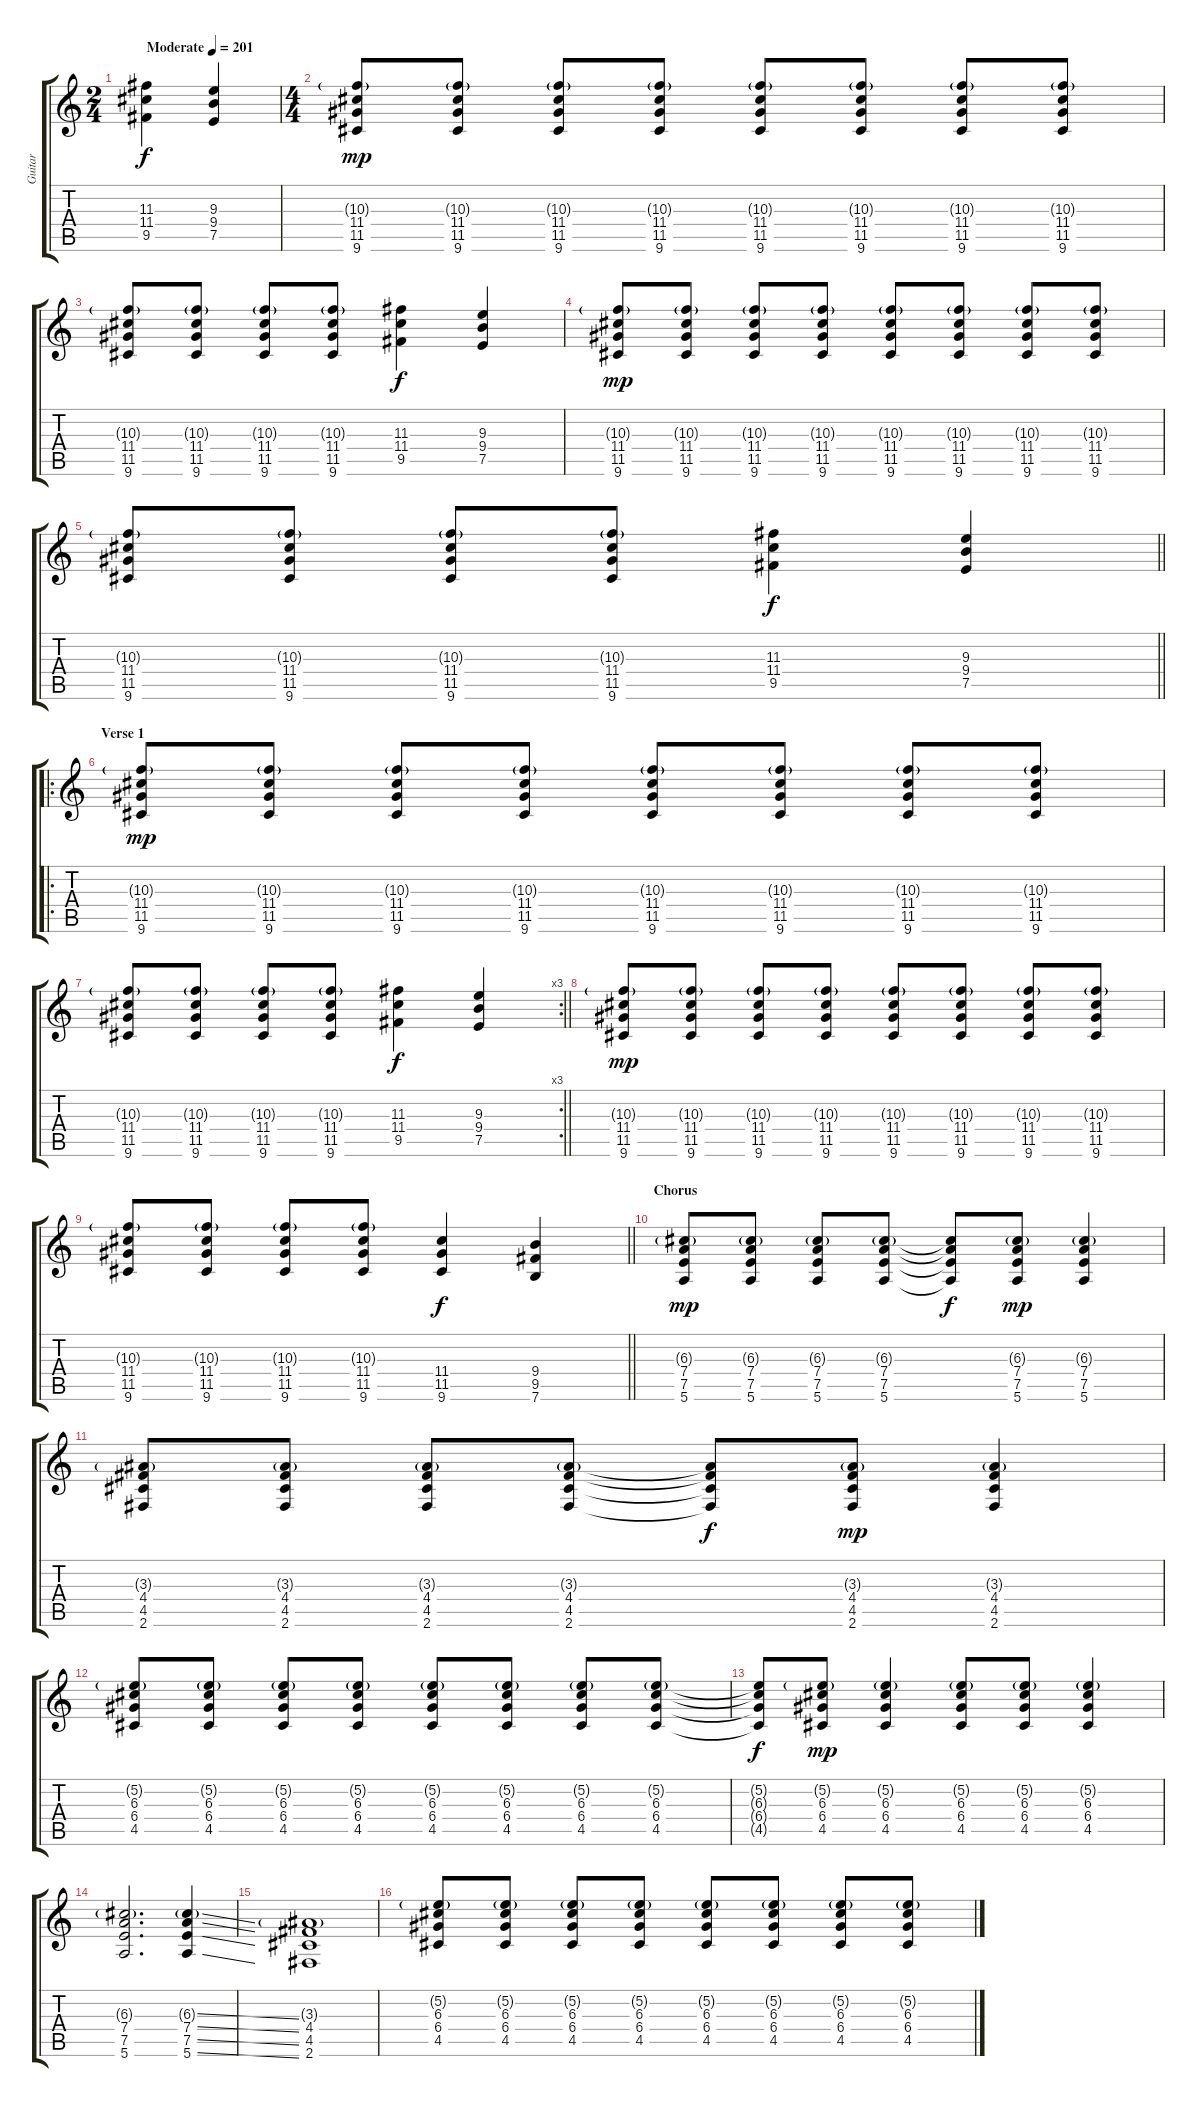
\track ("Guitar" "Guitar") {instrument distortionguitar}
\staff {score tabs}
\tuning (E4 B3 G3 D3 A2 E2) {hide}
\ts (2 4)
\tempo (201 "Moderate")
\clef g2
\ks c
(11.3 11.4 9.5).4{dy f instrument distortionguitar} (9.3 9.4 7.5).4 |
\ts (4 4)
(10.3{g} 11.4 11.5 9.6).8{dy mp} (10.3{g} 11.4 11.5 9.6).8 (10.3{g} 11.4 11.5 9.6).8 (10.3{g} 11.4 11.5 9.6).8 (10.3{g} 11.4 11.5 9.6).8 (10.3{g} 11.4 11.5 9.6).8 (10.3{g} 11.4 11.5 9.6).8 (10.3{g} 11.4 11.5 9.6).8 |
(10.3{g} 11.4 11.5 9.6).8 (10.3{g} 11.4 11.5 9.6).8 (10.3{g} 11.4 11.5 9.6).8 (10.3{g} 11.4 11.5 9.6).8 (11.3 11.4 9.5).4{dy f} (9.3 9.4 7.5).4 |
(10.3{g} 11.4 11.5 9.6).8{dy mp} (10.3{g} 11.4 11.5 9.6).8 (10.3{g} 11.4 11.5 9.6).8 (10.3{g} 11.4 11.5 9.6).8 (10.3{g} 11.4 11.5 9.6).8 (10.3{g} 11.4 11.5 9.6).8 (10.3{g} 11.4 11.5 9.6).8 (10.3{g} 11.4 11.5 9.6).8 |
\barLineRight lightlight
(10.3{g} 11.4 11.5 9.6).8 (10.3{g} 11.4 11.5 9.6).8 (10.3{g} 11.4 11.5 9.6).8 (10.3{g} 11.4 11.5 9.6).8 (11.3 11.4 9.5).4{dy f} (9.3 9.4 7.5).4 |
\ro
\section ("" "Verse 1")
(10.3{g} 11.4 11.5 9.6).8{dy mp} (10.3{g} 11.4 11.5 9.6).8 (10.3{g} 11.4 11.5 9.6).8 (10.3{g} 11.4 11.5 9.6).8 (10.3{g} 11.4 11.5 9.6).8 (10.3{g} 11.4 11.5 9.6).8 (10.3{g} 11.4 11.5 9.6).8 (10.3{g} 11.4 11.5 9.6).8 |
\rc 3
\barLineRight lightlight
(10.3{g} 11.4 11.5 9.6).8 (10.3{g} 11.4 11.5 9.6).8 (10.3{g} 11.4 11.5 9.6).8 (10.3{g} 11.4 11.5 9.6).8 (11.3 11.4 9.5).4{dy f} (9.3 9.4 7.5).4 |
(10.3{g} 11.4 11.5 9.6).8{dy mp} (10.3{g} 11.4 11.5 9.6).8 (10.3{g} 11.4 11.5 9.6).8 (10.3{g} 11.4 11.5 9.6).8 (10.3{g} 11.4 11.5 9.6).8 (10.3{g} 11.4 11.5 9.6).8 (10.3{g} 11.4 11.5 9.6).8 (10.3{g} 11.4 11.5 9.6).8 |
\barLineRight lightlight
(10.3{g} 11.4 11.5 9.6).8 (10.3{g} 11.4 11.5 9.6).8 (10.3{g} 11.4 11.5 9.6).8 (10.3{g} 11.4 11.5 9.6).8 (11.4 11.5 9.6).4{dy f} (9.4 9.5 7.6).4 |
\section ("" "Chorus")
(6.3{g} 7.4 7.5 5.6).8{dy mp} (6.3{g} 7.4 7.5 5.6).8 (6.3{g} 7.4 7.5 5.6).8 (6.3{g} 7.4 7.5 5.6).8 (6.3{t} 7.4{t} 7.5{t} 5.6{t}).8{dy f} (6.3{g} 7.4 7.5 5.6).8{dy mp} (6.3{g} 7.4 7.5 5.6).4 |
(3.3{g} 4.4 4.5 2.6).8 (3.3{g} 4.4 4.5 2.6).8 (3.3{g} 4.4 4.5 2.6).8 (3.3{g} 4.4 4.5 2.6).8 (3.3{t} 4.4{t} 4.5{t} 2.6{t}).8{dy f} (3.3{g} 4.4 4.5 2.6).8{dy mp} (3.3{g} 4.4 4.5 2.6).4 |
(5.2{g} 6.3 6.4 4.5).8 (5.2{g} 6.3 6.4 4.5).8 (5.2{g} 6.3 6.4 4.5).8 (5.2{g} 6.3 6.4 4.5).8 (5.2{g} 6.3 6.4 4.5).8 (5.2{g} 6.3 6.4 4.5).8 (5.2{g} 6.3 6.4 4.5).8 (5.2{g} 6.3 6.4 4.5).8 |
(5.2{t} 6.3{t} 6.4{t} 4.5{t}).8{dy f} (5.2{g} 6.3 6.4 4.5).8{dy mp} (5.2{g} 6.3 6.4 4.5).4 (5.2{g} 6.3 6.4 4.5).8 (5.2{g} 6.3 6.4 4.5).8 (5.2{g} 6.3 6.4 4.5).4 |
(6.3{g} 7.4 7.5 5.6).2{d} (6.3{ss g} 7.4{ss} 7.5{ss} 5.6{ss}).4 |
(3.3{g} 4.4 4.5 2.6).1 |
(5.2{g} 6.3 6.4 4.5).8 (5.2{g} 6.3 6.4 4.5).8 (5.2{g} 6.3 6.4 4.5).8 (5.2{g} 6.3 6.4 4.5).8 (5.2{g} 6.3 6.4 4.5).8 (5.2{g} 6.3 6.4 4.5).8 (5.2{g} 6.3 6.4 4.5).8 (5.2{g} 6.3 6.4 4.5).8
